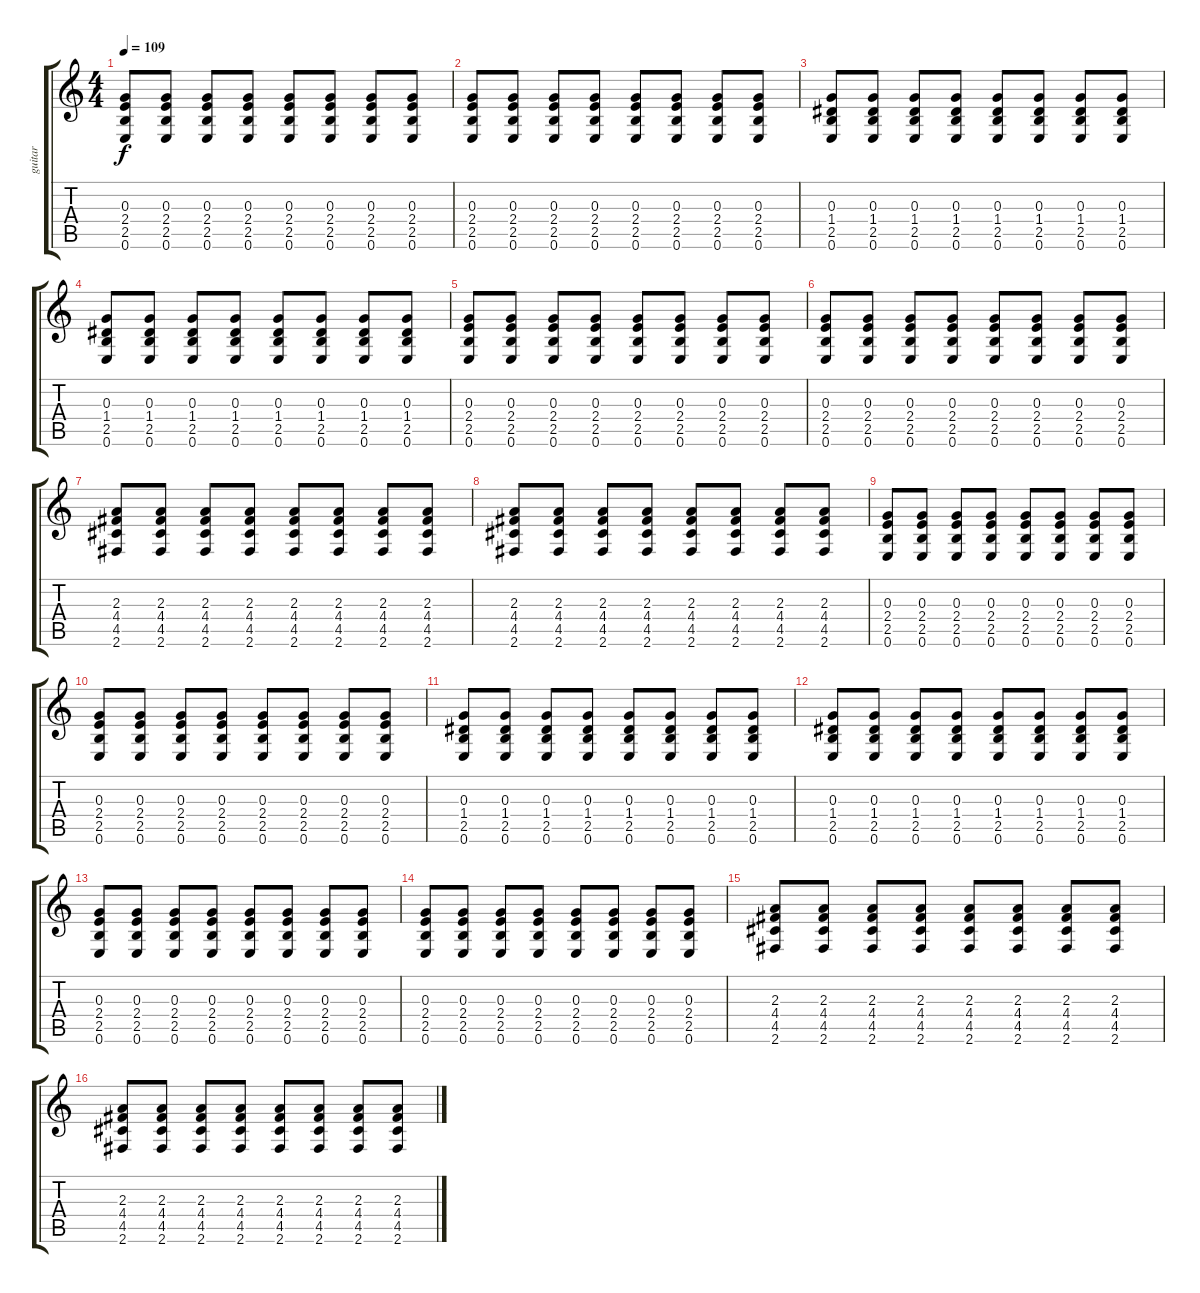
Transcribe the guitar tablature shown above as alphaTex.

\track ("guitar" "guitar") {instrument distortionguitar}
\staff {score tabs}
\tuning (E4 B3 G3 D3 A2 E2) {hide}
\ts (4 4)
\tempo 109
\clef g2
\ks c
(0.3 2.4 2.5 0.6).8{dy f} (0.3 2.4 2.5 0.6).8 (0.3 2.4 2.5 0.6).8 (0.3 2.4 2.5 0.6).8 (0.3 2.4 2.5 0.6).8 (0.3 2.4 2.5 0.6).8 (0.3 2.4 2.5 0.6).8 (0.3 2.4 2.5 0.6).8 |
(0.3 2.4 2.5 0.6).8 (0.3 2.4 2.5 0.6).8 (0.3 2.4 2.5 0.6).8 (0.3 2.4 2.5 0.6).8 (0.3 2.4 2.5 0.6).8 (0.3 2.4 2.5 0.6).8 (0.3 2.4 2.5 0.6).8 (0.3 2.4 2.5 0.6).8 |
(0.3 1.4 2.5 0.6).8 (0.3 1.4 2.5 0.6).8 (0.3 1.4 2.5 0.6).8 (0.3 1.4 2.5 0.6).8 (0.3 1.4 2.5 0.6).8 (0.3 1.4 2.5 0.6).8 (0.3 1.4 2.5 0.6).8 (0.3 1.4 2.5 0.6).8 |
(0.3 1.4 2.5 0.6).8 (0.3 1.4 2.5 0.6).8 (0.3 1.4 2.5 0.6).8 (0.3 1.4 2.5 0.6).8 (0.3 1.4 2.5 0.6).8 (0.3 1.4 2.5 0.6).8 (0.3 1.4 2.5 0.6).8 (0.3 1.4 2.5 0.6).8 |
(0.3 2.4 2.5 0.6).8 (0.3 2.4 2.5 0.6).8 (0.3 2.4 2.5 0.6).8 (0.3 2.4 2.5 0.6).8 (0.3 2.4 2.5 0.6).8 (0.3 2.4 2.5 0.6).8 (0.3 2.4 2.5 0.6).8 (0.3 2.4 2.5 0.6).8 |
(0.3 2.4 2.5 0.6).8 (0.3 2.4 2.5 0.6).8 (0.3 2.4 2.5 0.6).8 (0.3 2.4 2.5 0.6).8 (0.3 2.4 2.5 0.6).8 (0.3 2.4 2.5 0.6).8 (0.3 2.4 2.5 0.6).8 (0.3 2.4 2.5 0.6).8 |
(2.3 4.4 4.5 2.6).8 (2.3 4.4 4.5 2.6).8 (2.3 4.4 4.5 2.6).8 (2.3 4.4 4.5 2.6).8 (2.3 4.4 4.5 2.6).8 (2.3 4.4 4.5 2.6).8 (2.3 4.4 4.5 2.6).8 (2.3 4.4 4.5 2.6).8 |
(2.3 4.4 4.5 2.6).8 (2.3 4.4 4.5 2.6).8 (2.3 4.4 4.5 2.6).8 (2.3 4.4 4.5 2.6).8 (2.3 4.4 4.5 2.6).8 (2.3 4.4 4.5 2.6).8 (2.3 4.4 4.5 2.6).8 (2.3 4.4 4.5 2.6).8 |
(0.3 2.4 2.5 0.6).8 (0.3 2.4 2.5 0.6).8 (0.3 2.4 2.5 0.6).8 (0.3 2.4 2.5 0.6).8 (0.3 2.4 2.5 0.6).8 (0.3 2.4 2.5 0.6).8 (0.3 2.4 2.5 0.6).8 (0.3 2.4 2.5 0.6).8 |
(0.3 2.4 2.5 0.6).8 (0.3 2.4 2.5 0.6).8 (0.3 2.4 2.5 0.6).8 (0.3 2.4 2.5 0.6).8 (0.3 2.4 2.5 0.6).8 (0.3 2.4 2.5 0.6).8 (0.3 2.4 2.5 0.6).8 (0.3 2.4 2.5 0.6).8 |
(0.3 1.4 2.5 0.6).8 (0.3 1.4 2.5 0.6).8 (0.3 1.4 2.5 0.6).8 (0.3 1.4 2.5 0.6).8 (0.3 1.4 2.5 0.6).8 (0.3 1.4 2.5 0.6).8 (0.3 1.4 2.5 0.6).8 (0.3 1.4 2.5 0.6).8 |
(0.3 1.4 2.5 0.6).8 (0.3 1.4 2.5 0.6).8 (0.3 1.4 2.5 0.6).8 (0.3 1.4 2.5 0.6).8 (0.3 1.4 2.5 0.6).8 (0.3 1.4 2.5 0.6).8 (0.3 1.4 2.5 0.6).8 (0.3 1.4 2.5 0.6).8 |
(0.3 2.4 2.5 0.6).8 (0.3 2.4 2.5 0.6).8 (0.3 2.4 2.5 0.6).8 (0.3 2.4 2.5 0.6).8 (0.3 2.4 2.5 0.6).8 (0.3 2.4 2.5 0.6).8 (0.3 2.4 2.5 0.6).8 (0.3 2.4 2.5 0.6).8 |
(0.3 2.4 2.5 0.6).8 (0.3 2.4 2.5 0.6).8 (0.3 2.4 2.5 0.6).8 (0.3 2.4 2.5 0.6).8 (0.3 2.4 2.5 0.6).8 (0.3 2.4 2.5 0.6).8 (0.3 2.4 2.5 0.6).8 (0.3 2.4 2.5 0.6).8 |
(2.3 4.4 4.5 2.6).8 (2.3 4.4 4.5 2.6).8 (2.3 4.4 4.5 2.6).8 (2.3 4.4 4.5 2.6).8 (2.3 4.4 4.5 2.6).8 (2.3 4.4 4.5 2.6).8 (2.3 4.4 4.5 2.6).8 (2.3 4.4 4.5 2.6).8 |
(2.3 4.4 4.5 2.6).8 (2.3 4.4 4.5 2.6).8 (2.3 4.4 4.5 2.6).8 (2.3 4.4 4.5 2.6).8 (2.3 4.4 4.5 2.6).8 (2.3 4.4 4.5 2.6).8 (2.3 4.4 4.5 2.6).8 (2.3 4.4 4.5 2.6).8
